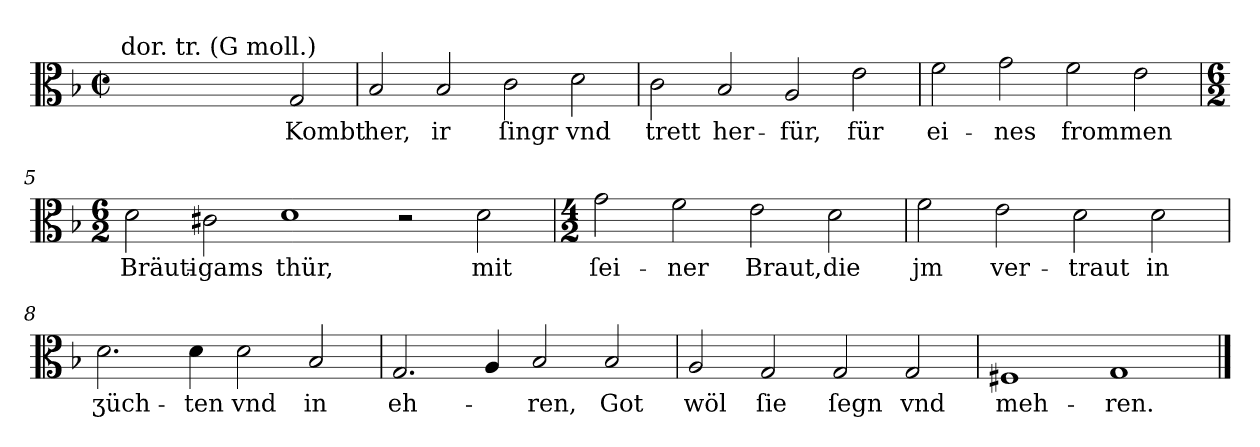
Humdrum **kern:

**kern	**text
*part1	*part1
*staff1	*staff1
*clefC3	*
*k[b-]	*
*G:dor	*
*M4/2	*
*met(c|)	*
=1	=1
!LO:TX:a:t=dor. tr. (G moll.)	!
1ryy	.
2ryy	.
2G	Kombt
=2	=2
2B-	her,
2B-	ir
2c	ſingr
2d	vnd
=3	=3
2c	trett
2B-	her-
2A	-für,
2e	für
=4	=4
2f	ei-
2g	-nes
2f	frommen
2e	.
=5	=5
*M6/2	*
2d	Bräuti-
2c#X	-gams
1d	thür,
2r	.
2d	mit
=6	=6
*M4/2	*
2g	ſei-
2f	-ner
2e	Braut,
2d	die
=7	=7
2f	jm
2e	ver-
2d	-traut
2d	in
=8	=8
2.d	ʒüch-
4d	-ten
2d	vnd
2B-	in
=9	=9
2.G	eh-
4A	.
2B-	-ren,
2B-	Got
=10	=10
2A	wöl
2G	ſie
2G	ſegn
2G	vnd
=11	=11
1F#X	meh-
1G/	-ren.
==	==
*-	*-
